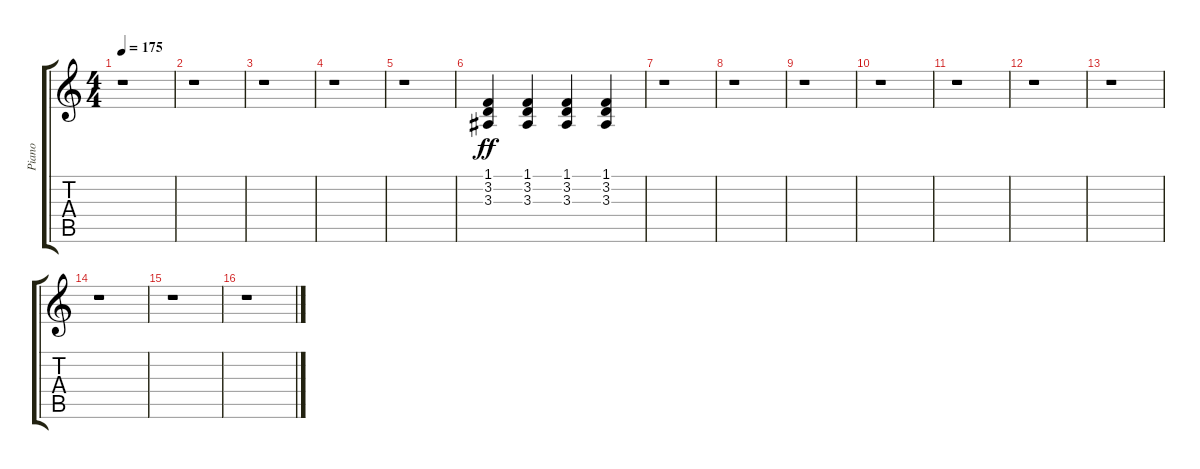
\track ("Piano" "Piano") {instrument acousticgrandpiano}
\staff {score tabs}
\tuning (E4 B3 G3 D3 A2 E2) {hide}
\ts (4 4)
\tempo 175
\clef g2
\ks c
r.1{dy ff} |
r.1 |
r.1 |
r.1 |
r.1 |
(1.1 3.2 3.3).4 (1.1 3.2 3.3).4 (1.1 3.2 3.3).4 (1.1 3.2 3.3).4 |
r.1 |
r.1 |
r.1 |
r.1 |
r.1 |
r.1 |
r.1 |
r.1 |
r.1 |
r.1
